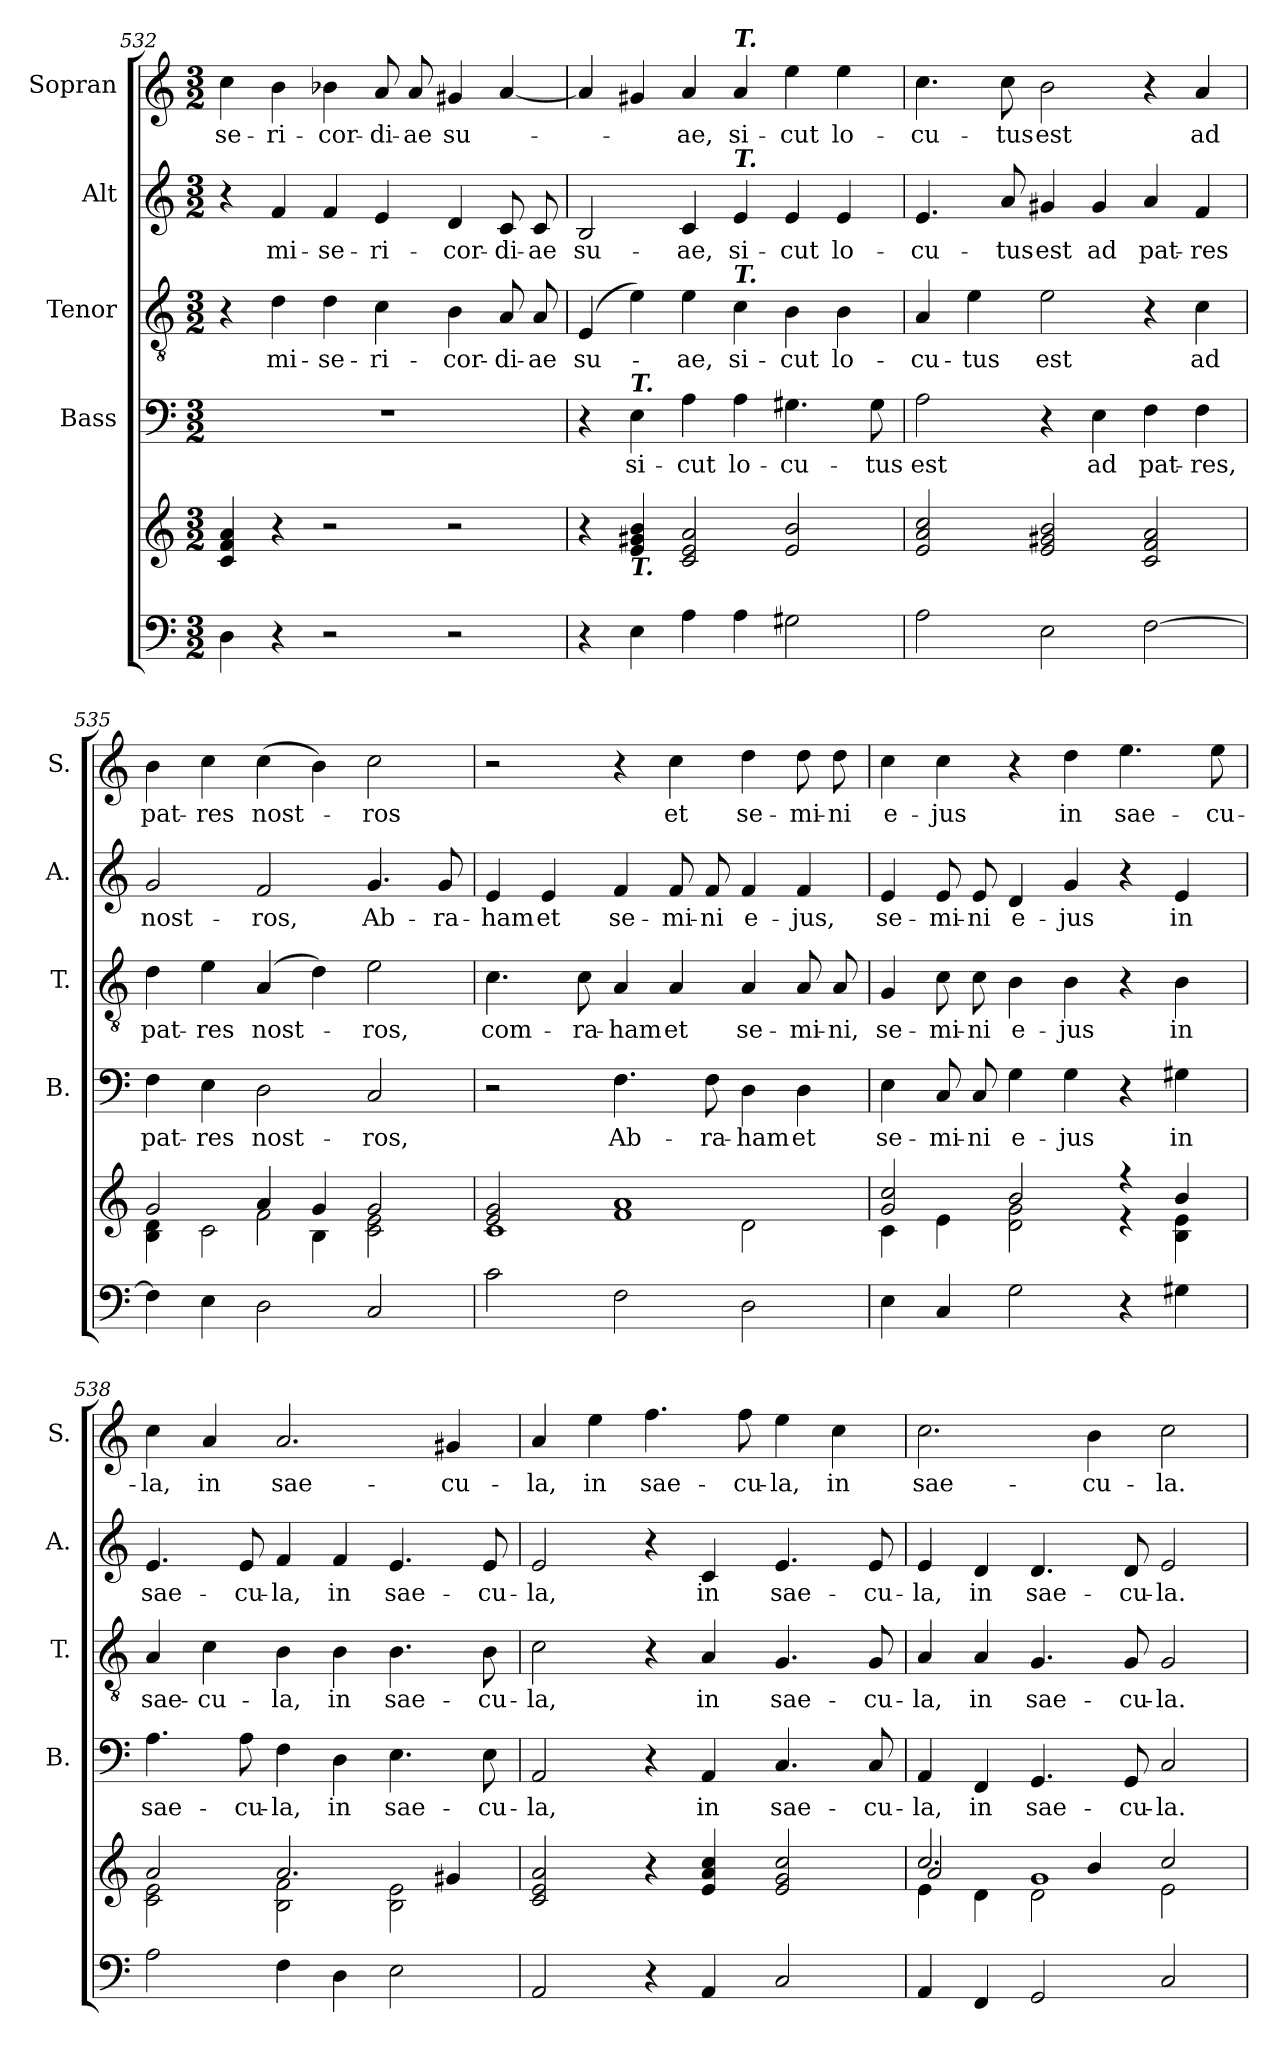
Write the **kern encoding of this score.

**kern	**kern	**kern	**text	**kern	**text	**kern	**text	**kern	**text
*part5	*part5	*part4	*part4	*part3	*part3	*part2	*part2	*part1	*part1
*staff6	*staff5	*staff4	*staff4	*staff3	*staff3	*staff2	*staff2	*staff1	*staff1
*	*	*I"Bass	*	*I"Tenor	*	*I"Alt	*	*I"Sopran	*
*	*	*I'B.	*	*I'T.	*	*I'A.	*	*I'S.	*
*clefF4	*clefG2	*clefF4	*	*clefGv2	*	*clefG2	*	*clefG2	*
*k[]	*k[]	*k[]	*	*k[]	*	*k[]	*	*k[]	*
*C:	*C:	*C:	*	*C:	*	*C:	*	*C:	*
*M3/2	*M3/2	*M3/2	*	*M3/2	*	*M3/2	*	*M3/2	*
=532	=532	=532	=532	=532	=532	=532	=532	=532	=532
!	!	!	!	!	!	!	!	!	!LO:LY:b
4D\	4c/ 4f/ 4a/	1.r	.	4r	.	4r	.	4cc\	-se-
!	!	!	!	!	!LO:LY:b	!	!LO:LY:b	!	!LO:LY:b
4r	4r	.	.	4d\	mi-	4f/	mi-	4b\	-ri-
!	!	!	!	!	!LO:LY:b	!	!LO:LY:b	!	!LO:LY:b
2r	2r	.	.	4d\	-se-	4f/	-se-	4b-X\	-cor-
!	!	!	!	!	!LO:LY:b	!	!LO:LY:b	!	!LO:LY:b
.	.	.	.	4c\	-ri-	4e/	-ri-	8a/	-di-
!	!	!	!	!	!	!	!	!	!LO:LY:b
.	.	.	.	.	.	.	.	8a/	-ae
!	!	!	!	!	!LO:LY:b	!	!LO:LY:b	!	!LO:LY:b
2r	2r	.	.	4B\	-cor-	4d/	-cor-	4g#X/	su-
!	!	!	!	!	!LO:LY:b	!	!LO:LY:b	!	!
.	.	.	.	8A/	-di-	8c/	-di-	[4a/	.
!	!	!	!	!	!LO:LY:b	!	!LO:LY:b	!	!
.	.	.	.	8A/	-ae	8c/	-ae	.	.
!!LO:LB:g=z
=533	=533	=533	=533	=533	=533	=533	=533	=533	=533
!	!	!	!	!	!LO:LY:b	!	!LO:LY:b	!	!
4r	4r	4r	.	(4E/	su-	2B/	su-	4a/]	.
!	!	!LO:TX:a:Bi:t=T.	!	!	!	!	!	!	!
!	!LO:TX:b:Bi:t=T.	!	!	!	!	!	!	!	!
!	!	!	!LO:LY:b	!	!	!	!	!	!
4E\	4e/ 4g#X/ 4b/	4E\	si-	4e\)	.	.	.	4g#X/	.
!	!	!	!LO:LY:b	!	!LO:LY:b	!	!LO:LY:b	!	!LO:LY:b
4A\	2c/ 2e/ 2a/	4A\	-cut	4e\	-ae,	4c/	-ae,	4a/	-ae,
!	!	!	!	!	!	!	!	!LO:TX:a:Bi:t=T.	!
!	!	!	!	!	!	!LO:TX:a:Bi:t=T.	!	!	!
!	!	!	!	!LO:TX:a:Bi:t=T.	!	!	!	!	!
!	!	!	!LO:LY:b	!	!LO:LY:b	!	!LO:LY:b	!	!LO:LY:b
4A\	.	4A\	lo-	4c\	si-	4e/	si-	4a/	si-
!	!	!	!LO:LY:b	!	!LO:LY:b	!	!LO:LY:b	!	!LO:LY:b
2G#X\	2e/ 2b/	4.G#X\	-cu-	4B\	-cut	4e/	-cut	4ee\	-cut
!	!	!	!	!	!LO:LY:b	!	!LO:LY:b	!	!LO:LY:b
.	.	.	.	4B\	lo-	4e/	lo-	4ee\	lo-
!	!	!	!LO:LY:b	!	!	!	!	!	!
.	.	8G#\	-tus	.	.	.	.	.	.
=534	=534	=534	=534	=534	=534	=534	=534	=534	=534
!	!	!	!LO:LY:b	!	!LO:LY:b	!	!LO:LY:b	!	!LO:LY:b
2A\	2e/ 2a/ 2cc/	2A\	est	4A/	-cu-	4.e/	-cu-	4.cc\	-cu-
!	!	!	!	!	!LO:LY:b	!	!	!	!
.	.	.	.	4e\	-tus	.	.	.	.
!	!	!	!	!	!	!	!LO:LY:b	!	!LO:LY:b
.	.	.	.	.	.	8a/	-tus	8cc\	-tus
!	!	!	!	!	!LO:LY:b	!	!LO:LY:b	!	!LO:LY:b
2E\	2e/ 2g#X/ 2b/	4r	.	2e\	est	4g#X/	est	2b\	est
!	!	!	!LO:LY:b	!	!	!	!LO:LY:b	!	!
.	.	4E\	ad	.	.	4g#/	ad	.	.
!	!	!	!LO:LY:b	!	!	!	!LO:LY:b	!	!
[2F\	2c/ 2f/ 2a/	4F\	pat-	4r	.	4a/	pat-	4r	.
!	!	!	!LO:LY:b	!	!LO:LY:b	!	!LO:LY:b	!	!LO:LY:b
.	.	4F\	-res,	4c\	ad	4f/	-res	4a/	ad
=535	=535	=535	=535	=535	=535	=535	=535	=535	=535
*	*^	*	*	*	*	*	*	*	*
*	*	*^	*	*	*	*	*	*	*	*
!	!	!	!	!	!LO:LY:b	!	!LO:LY:b	!	!LO:LY:b	!	!LO:LY:b
4F\]	2g/	4B\ 4d\	2ryy	4F\	pat-	4d\	pat-	2g/	nost-	4b\	pat-
!	!	!	!	!	!LO:LY:b	!	!LO:LY:b	!	!	!	!LO:LY:b
4E\	.	2c\	.	4E\	-res	4e\	-res	.	.	4cc\	-res
!	!	!	!	!	!LO:LY:b	!	!LO:LY:b	!	!LO:LY:b	!	!LO:LY:b
2D\	4a/	.	2f\	2D\	nost-	(4A/	nost-	2f/	-ros,	(>4cc\	nost-
.	4g/	4B\	.	.	.	4d\)	.	.	.	4b\)	.
!	!	!	!	!	!LO:LY:b	!	!LO:LY:b	!	!LO:LY:b	!	!LO:LY:b
2C/	2g/	2c\ 2e\	2ryy	2C/	-ros,	2e\	-ros,	4.g/	Ab-	2cc\	-ros
!	!	!	!	!	!	!	!	!	!LO:LY:b	!	!
.	.	.	.	.	.	.	.	8g/	-ra-	.	.
*	*	*v	*v	*	*	*	*	*	*	*	*
=536	=536	=536	=536	=536	=536	=536	=536	=536	=536	=536
!	!	!	!	!	!	!LO:LY:b	!	!LO:LY:b	!	!
2c\	2e/ 2g/	1c	2r	.	4.c\	com-	4e/	-ham	2r	.
!	!	!	!	!	!	!	!	!LO:LY:b	!	!
.	.	.	.	.	.	.	4e/	et	.	.
!	!	!	!	!	!	!LO:LY:b	!	!	!	!
.	.	.	.	.	8c\	-ra-	.	.	.	.
!	!	!	!	!LO:LY:b	!	!LO:LY:b	!	!LO:LY:b	!	!
2F\	1f 1a	.	4.F\	Ab-	4A/	-ham	4f/	se-	4r	.
!	!	!	!	!	!	!LO:LY:b	!	!LO:LY:b	!	!LO:LY:b
.	.	.	.	.	4A/	et	8f/	-mi-	4cc\	et
!	!	!	!	!LO:LY:b	!	!	!	!LO:LY:b	!	!
.	.	.	8F\	-ra-	.	.	8f/	-ni	.	.
!	!	!	!	!LO:LY:b	!	!LO:LY:b	!	!LO:LY:b	!	!LO:LY:b
2D\	.	2d\	4D\	-ham	4A/	se-	4f/	e-	4dd\	se-
!	!	!	!	!LO:LY:b	!	!LO:LY:b	!	!LO:LY:b	!	!LO:LY:b
.	.	.	4D\	et	8A/	-mi-	4f/	-jus,	8dd\	-mi-
!	!	!	!	!	!	!LO:LY:b	!	!	!	!LO:LY:b
.	.	.	.	.	8A/	-ni,	.	.	8dd\	-ni
!!LO:PB:g=z
=537	=537	=537	=537	=537	=537	=537	=537	=537	=537	=537
!	!	!	!	!LO:LY:b	!	!LO:LY:b	!	!LO:LY:b	!	!LO:LY:b
4E\	2g/ 2cc/	4c\	4E\	se-	4G/	se-	4e/	se-	4cc\	e-
!	!	!	!	!LO:LY:b	!	!LO:LY:b	!	!LO:LY:b	!	!LO:LY:b
4C/	.	4e\	8C/	-mi-	8c\	-mi-	8e/	-mi-	4cc\	-jus
!	!	!	!	!LO:LY:b	!	!LO:LY:b	!	!LO:LY:b	!	!
.	.	.	8C/	-ni	8c\	-ni	8e/	-ni	.	.
!	!	!	!	!LO:LY:b	!	!LO:LY:b	!	!LO:LY:b	!	!
2G\	2b/	2d\ 2g\	4G\	e-	4B\	e-	4d/	e-	4r	.
!	!	!	!	!LO:LY:b	!	!LO:LY:b	!	!LO:LY:b	!	!LO:LY:b
.	.	.	4G\	-jus	4B\	-jus	4g/	-jus	4dd\	in
!	!	!	!	!	!	!	!	!	!	!LO:LY:b
4r	4r	4r	4r	.	4r	.	4r	.	4.ee\	sae-
!	!	!	!	!LO:LY:b	!	!LO:LY:b	!	!LO:LY:b	!	!
4G#X\	4b/	4B\ 4e\	4G#X\	in	4B\	in	4e/	in	.	.
!	!	!	!	!	!	!	!	!	!	!LO:LY:b
.	.	.	.	.	.	.	.	.	8ee\	-cu-
=538	=538	=538	=538	=538	=538	=538	=538	=538	=538	=538
!	!	!	!	!LO:LY:b	!	!LO:LY:b	!	!LO:LY:b	!	!LO:LY:b
2A\	2a/	2c\ 2e\	4.A\	sae-	4A/	sae-	4.e/	sae-	4cc\	-la,
!	!	!	!	!	!	!LO:LY:b	!	!	!	!LO:LY:b
.	.	.	.	.	4c\	-cu-	.	.	4a/	in
!	!	!	!	!LO:LY:b	!	!	!	!LO:LY:b	!	!
.	.	.	8A\	-cu-	.	.	8e/	-cu-	.	.
!	!	!	!	!LO:LY:b	!	!LO:LY:b	!	!LO:LY:b	!	!LO:LY:b
4F\	2.a/	2B\ 2f\	4F\	-la,	4B\	-la,	4f/	-la,	2.a/	sae-
!	!	!	!	!LO:LY:b	!	!LO:LY:b	!	!LO:LY:b	!	!
4D\	.	.	4D\	in	4B\	in	4f/	in	.	.
!	!	!	!	!LO:LY:b	!	!LO:LY:b	!	!LO:LY:b	!	!
2E\	.	2B\ 2e\	4.E\	sae-	4.B\	sae-	4.e/	sae-	.	.
!	!	!	!	!	!	!	!	!	!	!LO:LY:b
.	4g#X/	.	.	.	.	.	.	.	4g#X/	-cu-
!	!	!	!	!LO:LY:b	!	!LO:LY:b	!	!LO:LY:b	!	!
.	.	.	8E\	-cu-	8B\	-cu-	8e/	-cu-	.	.
*	*v	*v	*	*	*	*	*	*	*	*
=539	=539	=539	=539	=539	=539	=539	=539	=539	=539
!	!	!	!LO:LY:b	!	!LO:LY:b	!	!LO:LY:b	!	!LO:LY:b
2AA/	2c/ 2e/ 2a/	2AA/	-la,	2c\	-la,	2e/	-la,	4a/	-la,
!	!	!	!	!	!	!	!	!	!LO:LY:b
.	.	.	.	.	.	.	.	4ee\	in
!	!	!	!	!	!	!	!	!	!LO:LY:b
4r	4r	4r	.	4r	.	4r	.	4.ff\	sae-
!	!	!	!LO:LY:b	!	!LO:LY:b	!	!LO:LY:b	!	!
4AA/	4e/ 4a/ 4cc/	4AA/	in	4A/	in	4c/	in	.	.
!	!	!	!	!	!	!	!	!	!LO:LY:b
.	.	.	.	.	.	.	.	8ff\	-cu-
!	!	!	!LO:LY:b	!	!LO:LY:b	!	!LO:LY:b	!	!LO:LY:b
2C/	2e/ 2g/ 2cc/	4.C/	sae-	4.G/	sae-	4.e/	sae-	4ee\	-la,
!	!	!	!	!	!	!	!	!	!LO:LY:b
.	.	.	.	.	.	.	.	4cc\	in
!	!	!	!LO:LY:b	!	!LO:LY:b	!	!LO:LY:b	!	!
.	.	8C/	-cu-	8G/	-cu-	8e/	-cu-	.	.
=540	=540	=540	=540	=540	=540	=540	=540	=540	=540
*	*^	*	*	*	*	*	*	*	*
*	*	*^	*	*	*	*	*	*	*	*
!	!	!	!	!	!LO:LY:b	!	!LO:LY:b	!	!LO:LY:b	!	!LO:LY:b
4AA/	2.cc/	4e\	2a/	4AA/	-la,	4A/	-la,	4e/	-la,	2.cc\	sae-
!	!	!	!	!	!LO:LY:b	!	!LO:LY:b	!	!LO:LY:b	!	!
4FF/	.	4d\	.	4FF/	in	4A/	in	4d/	in	.	.
!	!	!	!	!	!LO:LY:b	!	!LO:LY:b	!	!LO:LY:b	!	!
2GG/	.	2d\	1g	4.GG/	sae-	4.G/	sae-	4.d/	sae-	.	.
!	!	!	!	!	!	!	!	!	!	!	!LO:LY:b
.	4b/	.	.	.	.	.	.	.	.	4b\	-cu-
!	!	!	!	!	!LO:LY:b	!	!LO:LY:b	!	!LO:LY:b	!	!
.	.	.	.	8GG/	-cu-	8G/	-cu-	8d/	-cu-	.	.
!	!	!	!	!	!LO:LY:b	!	!LO:LY:b	!	!LO:LY:b	!	!LO:LY:b
2C/	2cc/	2e\	.	2C/	-la.	2G/	-la.	2e/	-la.	2cc\	-la.
*	*v	*v	*v	*	*	*	*	*	*	*	*
=	=	=	=	=	=	=	=	=	=
*-	*-	*-	*-	*-	*-	*-	*-	*-	*-
